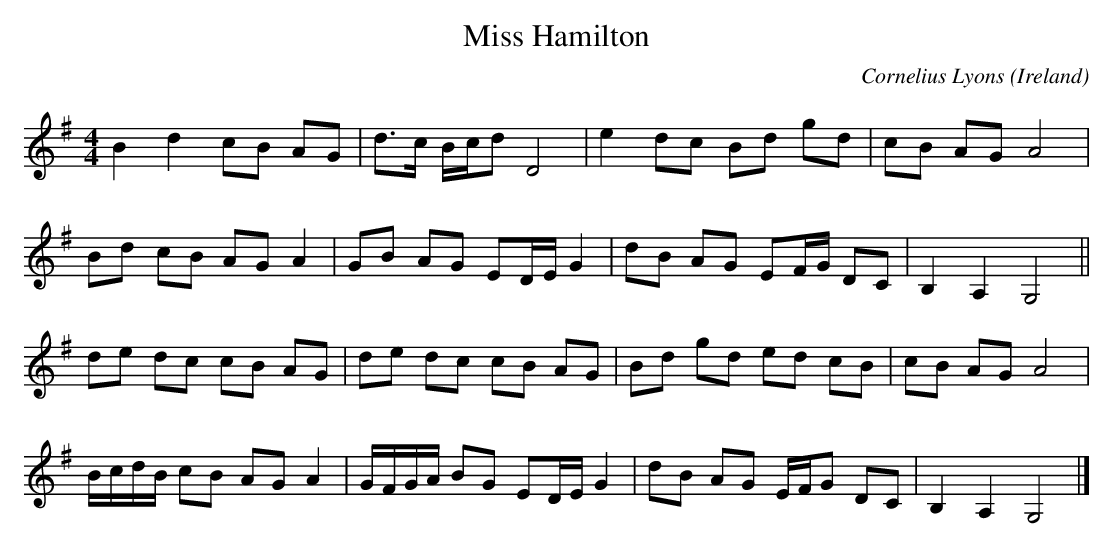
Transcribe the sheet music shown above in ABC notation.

X:1
T:Miss Hamilton
C:Cornelius Lyons
L:1/8
M:4/4
O:Ireland
K:G major
B2 d2      cB AG    |  d>c B/c/d  D4    |  e2 dc Bd gd   |  cB AG    A4  |
Bd cB     AG A2    |   GB AG  ED/E/ G2  |  dB AG   EF/G/   DC  |   B,2 A,2     G,4   ||
de dc    cB AG  |   de dc    cB AG  |   Bd gd    ed cB  |  cB AG  A4  |
B/c/d/B/  cB  AG A2 |    G/F/G/A/  BG  ED/E/ G2  |  dB AG    E/F/G  DC  |  B,2 A,2 G,4  |]
